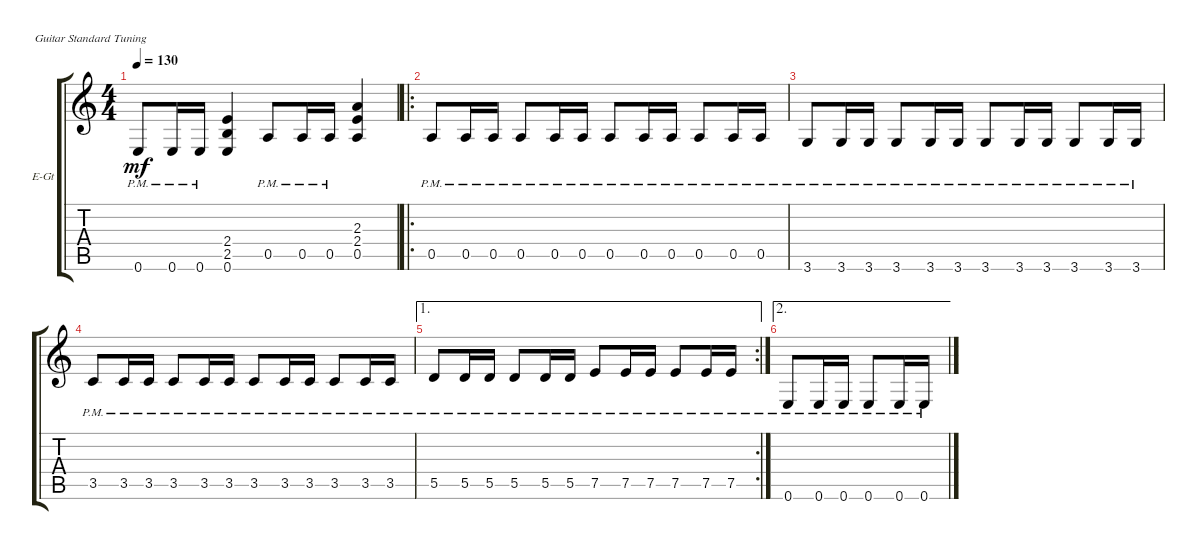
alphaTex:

\bracketExtendMode groupsimilarinstruments
\firstSystemTrackNameOrientation horizontal
\otherSystemsTrackNameOrientation horizontal
\track ("Electric Guitar" "E-Gt") {instrument distortionguitar}
\staff {score tabs}
\tuning (E4 B3 G3 D3 A2 E2)
\ts (4 4)
\tempo 130
\clef g2
\ks c
0.6{pm}.8{dy mf} 0.6{pm}.16 0.6{pm}.16 (2.4 2.5 0.6).4 0.5{pm}.8 0.5{pm}.16 0.5{pm}.16 (2.3 2.4 0.5).4 |
\ro
0.5{pm}.8 0.5{pm}.16 0.5{pm}.16 0.5{pm}.8 0.5{pm}.16 0.5{pm}.16 0.5{pm}.8 0.5{pm}.16 0.5{pm}.16 0.5{pm}.8 0.5{pm}.16 0.5{pm}.16 |
3.6{pm}.8 3.6{pm}.16 3.6{pm}.16 3.6{pm}.8 3.6{pm}.16 3.6{pm}.16 3.6{pm}.8 3.6{pm}.16 3.6{pm}.16 3.6{pm}.8 3.6{pm}.16 3.6{pm}.16 |
3.5{pm}.8 3.5{pm}.16 3.5{pm}.16 3.5{pm}.8 3.5{pm}.16 3.5{pm}.16 3.5{pm}.8 3.5{pm}.16 3.5{pm}.16 3.5{pm}.8 3.5{pm}.16 3.5{pm}.16 |
\ae 1
\rc 2
5.5{pm}.8 5.5{pm}.16 5.5{pm}.16 5.5{pm}.8 5.5{pm}.16 5.5{pm}.16 7.5{pm}.8 7.5{pm}.16 7.5{pm}.16 7.5{pm}.8 7.5{pm}.16 7.5{pm}.16 |
\ae 2
0.6{pm}.8 0.6{pm}.16 0.6{pm}.16 0.6{pm}.8 0.6{pm}.16 0.6{pm}.16
